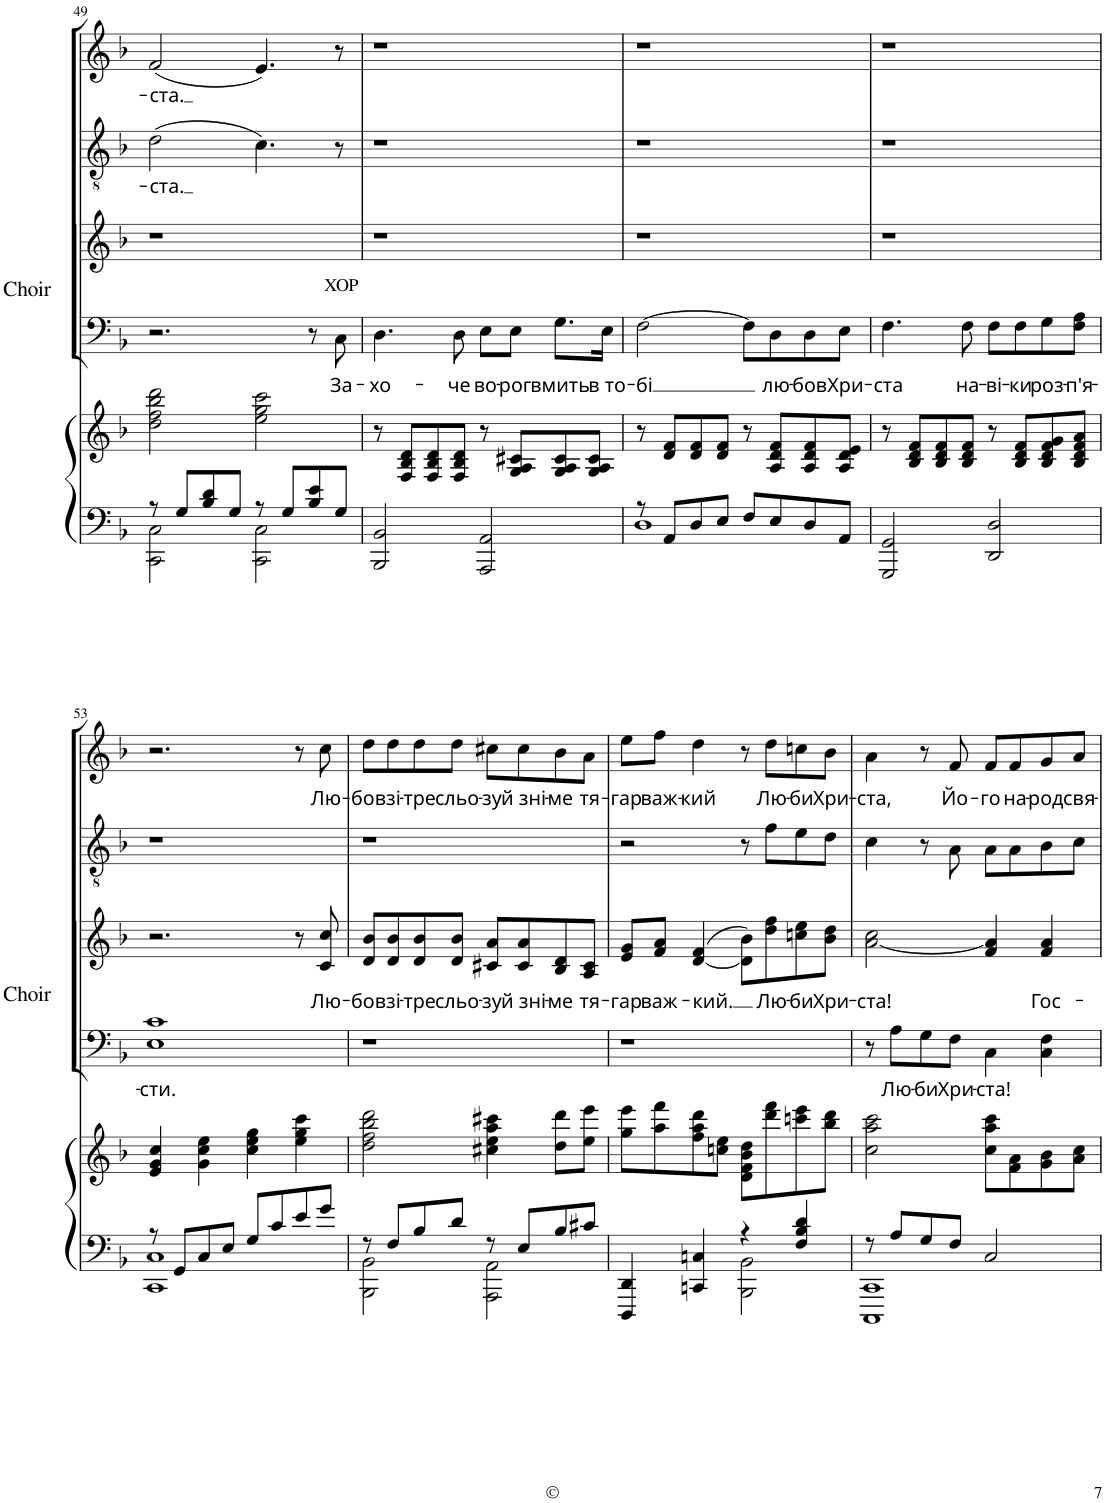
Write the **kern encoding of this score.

**kern	**kern	**kern	**text	**kern	**text	**kern	**text	**kern	**text
*part4	*part4	*part3	*part3	*part3	*part3	*part2	*part2	*part1	*part1
*staff6	*staff5	*staff4	*staff4	*staff3	*staff3	*staff2	*staff2	*staff1	*staff1
*I"Piano	*	*I"Choir	*	*	*	*I"Tenor Solo	*	*I"Soprano Solo	*
*I'Pno	*	*I'Choir	*	*	*	*I'T	*	*I'S	*
!!LO:PB:g=z
*clefF4	*clefG2	*clefF4	*	*clefG2	*	*clefGv2	*	*clefG2	*
*	*	*	*	*	*	*Trd7c12	*	*	*
*k[b-]	*k[b-]	*k[b-]	*	*k[b-]	*	*k[b-]	*	*k[b-]	*
*F:	*F:	*F:	*	*F:	*	*F:	*	*F:	*
*M4/4	*M4/4	*M4/4	*	*M4/4	*	*M4/4	*	*M4/4	*
=49	=49	=49	=49	=49	=49	=49	=49	=49	=49
*^	*	*	*	*	*	*	*	*	*
!	!	!	!LO:TX:a:t=ХОР	!	!	!	!	!	!	!
!	!	!	!	!	!	!	!	!LO:LY:b	!	!LO:LY:b
8r	2CC\ 2C\	2dd\ 2ff\ 2bb-\ 2ddd\	2.r	.	1r	.	(2d\	-ста.	(2f/	-ста.
8G/L	.	.	.	.	.	.	.	.	.	.
8B-/ 8d/	.	.	.	.	.	.	.	.	.	.
8G/J	.	.	.	.	.	.	.	.	.	.
8r	2CC\ 2C\	2ee\ 2gg\ 2ccc\	.	.	.	.	4.c\)	.	4.e/)	.
8G/L	.	.	.	.	.	.	.	.	.	.
8B-/ 8e/	.	.	8r	.	.	.	.	.	.	.
!	!	!	!	!LO:LY:b	!	!	!	!	!	!
8G/J	.	.	8C\	За-	.	.	8r	.	8r	.
*v	*v	*	*	*	*	*	*	*	*	*
=50	=50	=50	=50	=50	=50	=50	=50	=50	=50
!	!	!	!LO:LY:b	!	!	!	!	!	!
2BBB-/ 2BB-/	8r	4.D\	-хо-	1r	.	1r	.	1r	.
.	8F/ 8B-/ 8d/L	.	.	.	.	.	.	.	.
.	8F/ 8B-/ 8d/	.	.	.	.	.	.	.	.
!	!	!	!LO:LY:b	!	!	!	!	!	!
.	8F/ 8B-/ 8d/J	8D\	-че	.	.	.	.	.	.
!	!	!	!LO:LY:b	!	!	!	!	!	!
2AAA/ 2AA/	8r	8E\L	во-	.	.	.	.	.	.
!	!	!	!LO:LY:b	!	!	!	!	!	!
.	8G/ 8A/ 8c#X/L	8E\J	-рог	.	.	.	.	.	.
!	!	!	!LO:LY:b	!	!	!	!	!	!
.	8G/ 8A/ 8c#/	8.G\L	вмить	.	.	.	.	.	.
.	8G/ 8A/ 8c#/J	.	.	.	.	.	.	.	.
!	!	!	!LO:LY:b	!	!	!	!	!	!
.	.	16E\Jk	в то-	.	.	.	.	.	.
=51	=51	=51	=51	=51	=51	=51	=51	=51	=51
*^	*	*	*	*	*	*	*	*	*
!	!	!	!	!LO:LY:b	!	!	!	!	!	!
8r	1D	8r	[2F\	-бі	1r	.	1r	.	1r	.
8AA/L	.	8d/ 8f/L	.	.	.	.	.	.	.	.
8D/	.	8d/ 8f/	.	.	.	.	.	.	.	.
8E/J	.	8d/ 8f/J	.	.	.	.	.	.	.	.
8F/L	.	8r	8F\L]	.	.	.	.	.	.	.
!	!	!	!	!LO:LY:b	!	!	!	!	!	!
8E/	.	8A/ 8d/ 8f/L	8D\	лю-	.	.	.	.	.	.
!	!	!	!	!LO:LY:b	!	!	!	!	!	!
8D/	.	8A/ 8d/ 8f/	8D\	-бов	.	.	.	.	.	.
!	!	!	!	!LO:LY:b	!	!	!	!	!	!
8AA/J	.	8A/ 8d/ 8e/J	8E\J	Хри-	.	.	.	.	.	.
=52	=52	=52	=52	=52	=52	=52	=52	=52	=52	=52
!	!	!	!	!LO:LY:b	!	!	!	!	!	!
1ryy	2GGG/ 2GG/	8r	4.F\	-ста	1r	.	1r	.	1r	.
.	.	8B-/ 8d/ 8f/L	.	.	.	.	.	.	.	.
.	.	8B-/ 8d/ 8f/	.	.	.	.	.	.	.	.
!	!	!	!	!LO:LY:b	!	!	!	!	!	!
.	.	8B-/ 8d/ 8f/J	8F\	на-	.	.	.	.	.	.
!	!	!	!	!LO:LY:b	!	!	!	!	!	!
.	2DD/ 2D/	8r	8F\L	-ві-	.	.	.	.	.	.
!	!	!	!	!LO:LY:b	!	!	!	!	!	!
.	.	8B-/ 8d/ 8f/L	8F\	-ки	.	.	.	.	.	.
!	!	!	!	!LO:LY:b	!	!	!	!	!	!
.	.	8B-/ 8d/ 8f/ 8g/	8G\	роз-	.	.	.	.	.	.
!	!	!	!	!LO:LY:b	!	!	!	!	!	!
.	.	8B-/ 8d/ 8f/ 8a/J	8F\ 8A\J	-п'я-	.	.	.	.	.	.
!!LO:LB:g=z
=53	=53	=53	=53	=53	=53	=53	=53	=53	=53	=53
!	!	!	!	!LO:LY:b	!	!	!	!	!	!
8r	1CC 1C	4e/ 4g/ 4cc/	1E 1c	-сти.	2.r	.	1r	.	2.r	.
8GG/L	.	.	.	.	.	.	.	.	.	.
8C/	.	4g\ 4cc\ 4ee\	.	.	.	.	.	.	.	.
8E/J	.	.	.	.	.	.	.	.	.	.
8G/L	.	4cc\ 4ee\ 4gg\	.	.	.	.	.	.	.	.
8c/	.	.	.	.	.	.	.	.	.	.
8e/	.	4ee\ 4gg\ 4ccc\	.	.	8r	.	.	.	8r	.
!	!	!	!	!	!	!LO:LY:b	!	!	!	!LO:LY:b
8g/J	.	.	.	.	8c/ 8cc/	Лю-	.	.	8cc\	Лю-
=54	=54	=54	=54	=54	=54	=54	=54	=54	=54	=54
!	!	!	!	!	!	!LO:LY:b	!	!	!	!LO:LY:b
8r	2BBB-\ 2BB-\	2dd\ 2ff\ 2bb-\ 2ddd\	1r	.	8d/ 8b-/L	-бов	1r	.	8dd\L	-бов
!	!	!	!	!	!	!LO:LY:b	!	!	!	!LO:LY:b
8F/L	.	.	.	.	8d/ 8b-/	зі-	.	.	8dd\	зі-
!	!	!	!	!	!	!LO:LY:b	!	!	!	!LO:LY:b
8B-/	.	.	.	.	8d/ 8b-/	-тре	.	.	8dd\	-тре
!	!	!	!	!	!	!LO:LY:b	!	!	!	!LO:LY:b
8d/J	.	.	.	.	8d/ 8b-/J	сльо-	.	.	8dd\J	сльо-
!	!	!	!	!	!	!LO:LY:b	!	!	!	!LO:LY:b
8r	2AAA\ 2AA\	4cc#X\ 4ee\ 4aa\ 4ccc#X\	.	.	8c#X/ 8a/L	-зу	.	.	8cc#X\L	-зу
!	!	!	!	!	!	!LO:LY:b	!	!	!	!LO:LY:b
8E/L	.	.	.	.	8c#/ 8a/	й зні-	.	.	8cc#\	й зні-
!	!	!	!	!	!	!LO:LY:b	!	!	!	!LO:LY:b
8B-/	.	8dd\ 8ddd\L	.	.	8B-/ 8d/	-ме	.	.	8b-\	-ме
!	!	!	!	!	!	!LO:LY:b	!	!	!	!LO:LY:b
8c#X/J	.	8ee\ 8eee\J	.	.	8A/ 8c#/J	тя-	.	.	8a\J	тя-
=55	=55	=55	=55	=55	=55	=55	=55	=55	=55	=55
!	!	!	!	!	!	!LO:LY:b	!	!	!	!LO:LY:b
4DDD/ 4DD/	2ryy	8gg\ 8eee\L	1r	.	8e/ 8g/L	-гар	2r	.	8ee\L	-гар
!	!	!	!	!	!	!LO:LY:b	!	!	!	!LO:LY:b
.	.	8aa\ 8fff\	.	.	8f/ 8a/J	важ-	.	.	8ff\J	важ-
!	!	!	!	!	!	!LO:LY:b	!	!	!	!LO:LY:b
4CCn/ 4Cn/	.	8ff\ 8aa\ 8ddd\	.	.	([4d/ 4f/	-кий.	.	.	4dd\	-кий
.	.	8ccn\ 8ee\J	.	.	.	.	.	.	.	.
4r	2BBB-\ 2BB-\	8d\ 8f\ 8b-\ 8dd\L	.	.	8d\] 8b-\L)	.	8r	.	8r	.
!	!	!	!	!	!	!LO:LY:b	!	!	!	!LO:LY:b
.	.	8ddd\ 8fff\	.	.	8dd\ 8ff\	Лю-	8f\L	.	8dd\L	Лю-
!	!	!	!	!	!	!LO:LY:b	!	!	!	!LO:LY:b
4F/ 4B-/ 4d/	.	8cccn\ 8eee\	.	.	8ccn\ 8ee\	-би	8e\	.	8ccn\	-би
!	!	!	!	!	!	!LO:LY:b	!	!	!	!LO:LY:b
.	.	8bb-\ 8ddd\J	.	.	8b-\ 8dd\J	Хри-	8d\J	.	8b-\J	Хри-
=56	=56	=56	=56	=56	=56	=56	=56	=56	=56	=56
!	!	!	!	!	!	!LO:LY:b	!	!	!	!LO:LY:b
8r	1CCC 1CC	2cc\ 2aa\ 2ccc\	8r	.	[2a\ 2cc\	-ста!	4c\	.	4a\	-ста,
!	!	!	!	!LO:LY:b	!	!	!	!	!	!
8A/L	.	.	8A\L	Лю-	.	.	.	.	.	.
!	!	!	!	!LO:LY:b	!	!	!	!	!	!
8G/	.	.	8G\	-би	.	.	8r	.	8r	.
!	!	!	!	!LO:LY:b	!	!	!	!	!	!LO:LY:b
8F/J	.	.	8F\J	Хри-	.	.	8A\	.	8f/	Йо-
!	!	!	!	!LO:LY:b	!	!	!	!	!	!LO:LY:b
2C/	.	8cc\ 8aa\ 8ccc\L	4C\	-ста!	4f/ 4a/]	.	8A\L	.	8f/L	-го
!	!	!	!	!	!	!	!	!	!	!LO:LY:b
.	.	8f\ 8a\	.	.	.	.	8A\	.	8f/	на-
!	!	!	!	!	!	!LO:LY:b	!	!	!	!LO:LY:b
.	.	8g\ 8b-\	4C\ 4F\	.	4f/ 4a/	Гос-	8B-\	.	8g/	-род
!	!	!	!	!	!	!	!	!	!	!LO:LY:b
.	.	8a\ 8cc\J	.	.	.	.	8c\J	.	8a/J	свя-
*v	*v	*	*	*	*	*	*	*	*	*
=	=	=	=	=	=	=	=	=	=
*-	*-	*-	*-	*-	*-	*-	*-	*-	*-
